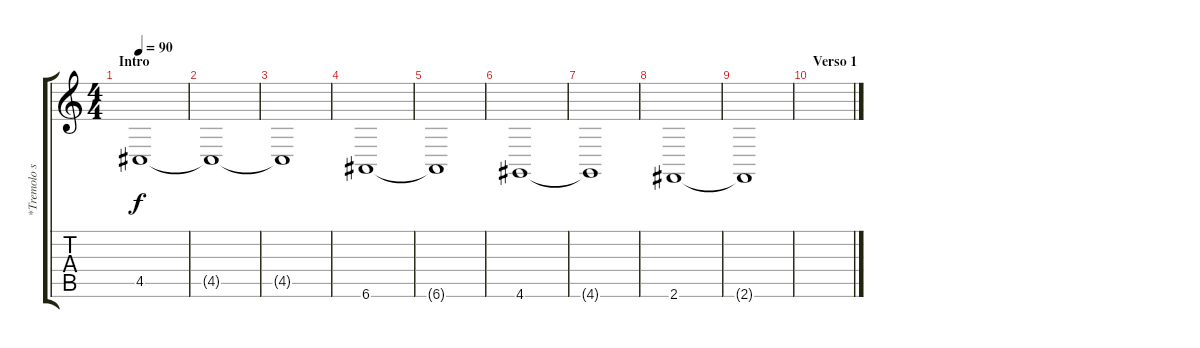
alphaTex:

\track ("*Tremolo strings" "*Tremolo s") {instrument tremolostrings}
\staff {score tabs}
\tuning (E4 B3 G3 D3 A2 E2) {hide}
\ts (4 4)
\section ("" "Intro")
\tempo 90
\clef g2
\ks c
4.5.1{dy f instrument tremolostrings} |
4.5{t}.1 |
4.5{t}.1 |
6.6.1 |
6.6{t}.1 |
4.6.1 |
4.6{t}.1 |
2.6.1 |
2.6{t}.1 |
\section ("" "Verso 1")
